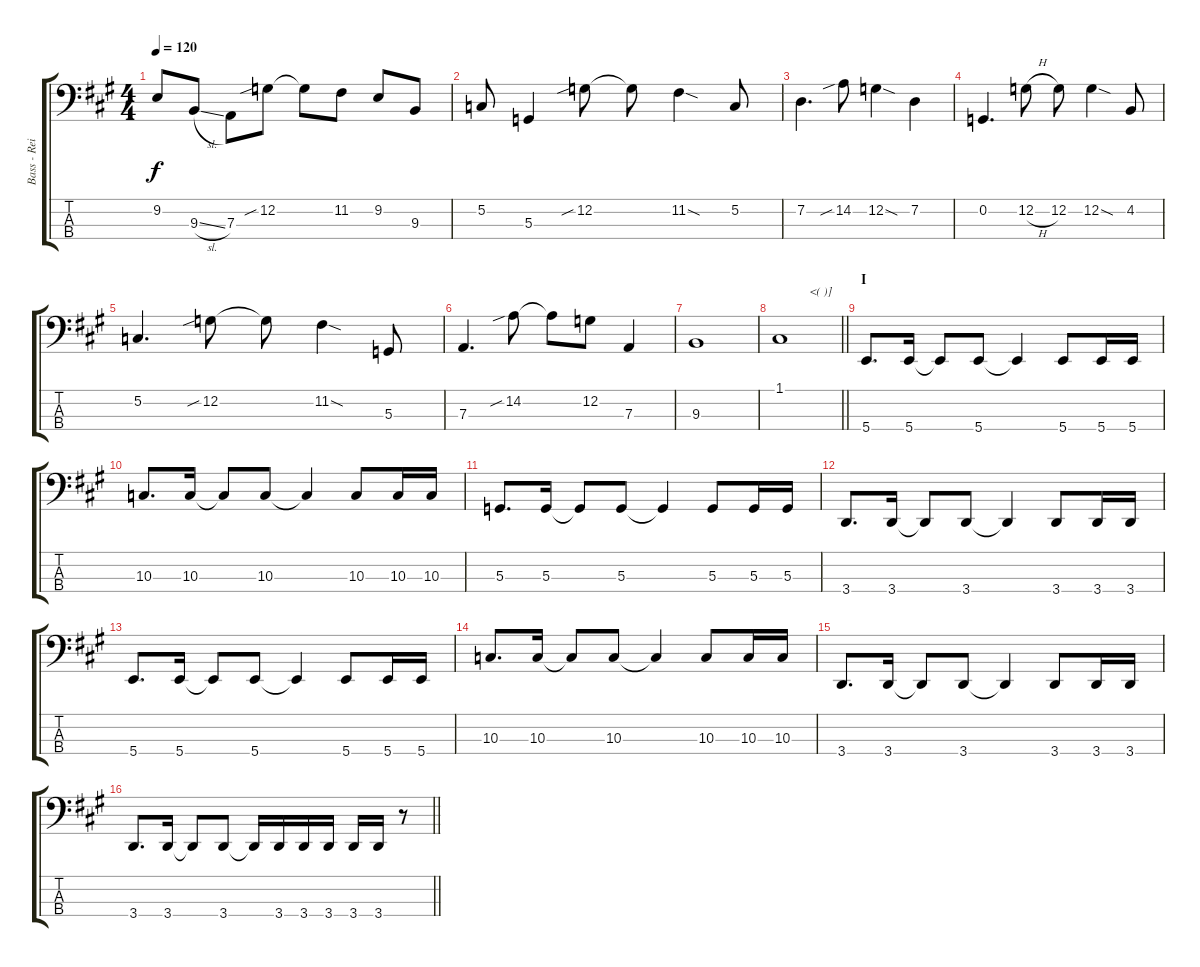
\track ("Bass - Reita" "Bass - Rei") {instrument electricbasspick}
\staff {score tabs}
\tuning (C2 G1 D1 B0) {hide}
\ts (4 4)
\tempo 120
\clef f4
\ks a
9.2.8{dy f} 9.3{sl}.8 7.3.8 12.2{sib}.8 12.2{t}.8 11.2.8 9.2.8 9.3.8 |
5.2.8 5.3.4 12.2{sib}.8 12.2{t}.8 11.2{sod}.4 5.2.8 |
7.2.4{d} 14.2{sib}.8 12.2{sod}.4 7.2.4 |
0.2.4{d} 12.2{h}.8 12.2.8 12.2{sod}.4 4.2.8 |
5.2.4{d} 12.2{sib}.8 12.2{t}.8 11.2{sod}.4 5.3.8 |
7.3.4{d} 14.2{sib}.8 14.2{t}.8 12.2.8 7.3.4 |
9.3.1 |
\barLineRight lightlight
1.1.1{txt "          <( )]"} |
\section ("" "I")
5.4.8{d instrument electricbasspick} 5.4.16 5.4{t}.8 5.4.8 5.4{t}.4 5.4.8 5.4.16 5.4.16 |
10.3.8{d} 10.3.16 10.3{t}.8 10.3.8 10.3{t}.4 10.3.8 10.3.16 10.3.16 |
5.3.8{d} 5.3.16 5.3{t}.8 5.3.8 5.3{t}.4 5.3.8 5.3.16 5.3.16 |
3.4.8{d} 3.4.16 3.4{t}.8 3.4.8 3.4{t}.4 3.4.8 3.4.16 3.4.16 |
5.4.8{d} 5.4.16 5.4{t}.8 5.4.8 5.4{t}.4 5.4.8 5.4.16 5.4.16 |
10.3.8{d} 10.3.16 10.3{t}.8 10.3.8 10.3{t}.4 10.3.8 10.3.16 10.3.16 |
3.4.8{d} 3.4.16 3.4{t}.8 3.4.8 3.4{t}.4 3.4.8 3.4.16 3.4.16 |
\barLineRight lightlight
3.4.8{d} 3.4.16 3.4{t}.8 3.4.8 3.4{t}.16 3.4.16 3.4.16 3.4.16 3.4.16 3.4.16 r.8
